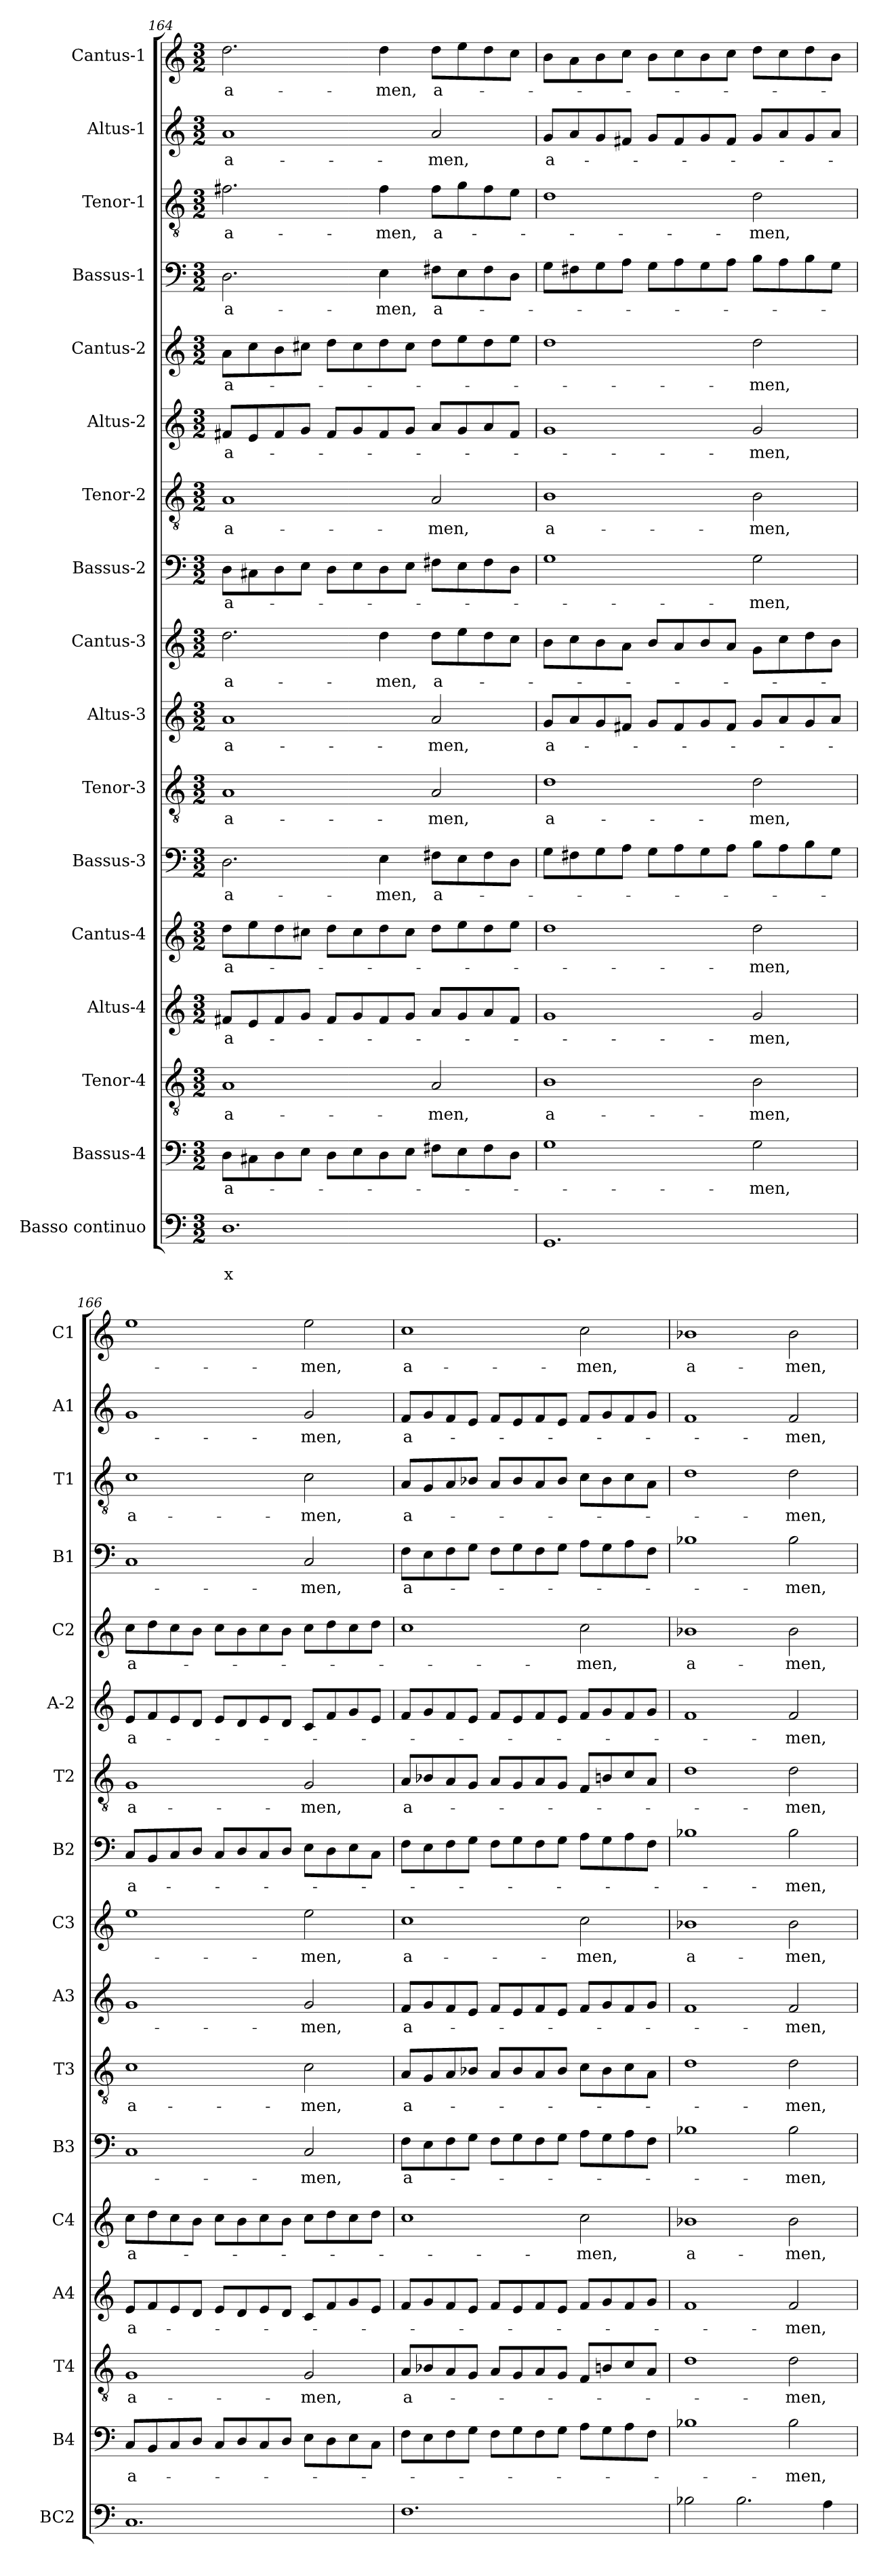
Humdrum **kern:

**kern	**text	**text	**kern	**text	**kern	**text	**kern	**text	**kern	**text	**kern	**text	**kern	**text	**kern	**text	**kern	**text	**kern	**text	**kern	**text	**kern	**text	**kern	**text	**kern	**text	**kern	**text	**kern	**text	**kern	**text
*part17	*part17	*part17	*part16	*part16	*part15	*part15	*part14	*part14	*part13	*part13	*part12	*part12	*part11	*part11	*part10	*part10	*part9	*part9	*part8	*part8	*part7	*part7	*part6	*part6	*part5	*part5	*part4	*part4	*part3	*part3	*part2	*part2	*part1	*part1
*staff17	*staff17	*staff17	*staff16	*staff16	*staff15	*staff15	*staff14	*staff14	*staff13	*staff13	*staff12	*staff12	*staff11	*staff11	*staff10	*staff10	*staff9	*staff9	*staff8	*staff8	*staff7	*staff7	*staff6	*staff6	*staff5	*staff5	*staff4	*staff4	*staff3	*staff3	*staff2	*staff2	*staff1	*staff1
*I"Basso continuo	*	*	*I"Bassus-4	*	*I"Tenor-4	*	*I"Altus-4	*	*I"Cantus-4	*	*I"Bassus-3	*	*I"Tenor-3	*	*I"Altus-3	*	*I"Cantus-3	*	*I"Bassus-2	*	*I"Tenor-2	*	*I"Altus-2	*	*I"Cantus-2	*	*I"Bassus-1	*	*I"Tenor-1	*	*I"Altus-1	*	*I"Cantus-1	*
*I'BC2	*	*	*I'B4	*	*I'T4	*	*I'A4	*	*I'C4	*	*I'B3	*	*I'T3	*	*I'A3	*	*I'C3	*	*I'B2	*	*I'T2	*	*I'A-2	*	*I'C2	*	*I'B1	*	*I'T1	*	*I'A1	*	*I'C1	*
*clefF4	*	*	*clefF4	*	*clefGv2	*	*clefG2	*	*clefG2	*	*clefF4	*	*clefGv2	*	*clefG2	*	*clefG2	*	*clefF4	*	*clefGv2	*	*clefG2	*	*clefG2	*	*clefF4	*	*clefGv2	*	*clefG2	*	*clefG2	*
*k[]	*	*	*k[]	*	*k[]	*	*k[]	*	*k[]	*	*k[]	*	*k[]	*	*k[]	*	*k[]	*	*k[]	*	*k[]	*	*k[]	*	*k[]	*	*k[]	*	*k[]	*	*k[]	*	*k[]	*
*C:	*	*	*C:	*	*C:	*	*C:	*	*C:	*	*C:	*	*C:	*	*C:	*	*C:	*	*C:	*	*C:	*	*C:	*	*C:	*	*C:	*	*C:	*	*C:	*	*C:	*
*M3/2	*	*	*M3/2	*	*M3/2	*	*M3/2	*	*M3/2	*	*M3/2	*	*M3/2	*	*M3/2	*	*M3/2	*	*M3/2	*	*M3/2	*	*M3/2	*	*M3/2	*	*M3/2	*	*M3/2	*	*M3/2	*	*M3/2	*
=164	=164	=164	=164	=164	=164	=164	=164	=164	=164	=164	=164	=164	=164	=164	=164	=164	=164	=164	=164	=164	=164	=164	=164	=164	=164	=164	=164	=164	=164	=164	=164	=164	=164	=164
!	!	!LO:LY:b	!	!LO:LY:b	!	!LO:LY:b	!	!LO:LY:b	!	!LO:LY:b	!	!LO:LY:b	!	!LO:LY:b	!	!LO:LY:b	!	!LO:LY:b	!	!LO:LY:b	!	!LO:LY:b	!	!LO:LY:b	!	!LO:LY:b	!	!LO:LY:b	!	!LO:LY:b	!	!LO:LY:b	!	!LO:LY:b
1.D	.	x	8D\L	a-	1A	a-	8f#X/L	a-	8dd\L	a-	2.D\	a-	1A	a-	1a	a-	2.dd\	a-	8D\L	a-	1A	a-	8f#X/L	a-	8a\L	a-	2.D\	a-	2.f#X\	a-	1a	a-	2.dd\	a-
.	.	.	8C#X\	.	.	.	8e/	.	8ee\	.	.	.	.	.	.	.	.	.	8C#X\	.	.	.	8e/	.	8cc\	.	.	.	.	.	.	.	.	.
.	.	.	8D\	.	.	.	8f#/	.	8dd\	.	.	.	.	.	.	.	.	.	8D\	.	.	.	8f#/	.	8b\	.	.	.	.	.	.	.	.	.
.	.	.	8E\J	.	.	.	8g/J	.	8cc#X\J	.	.	.	.	.	.	.	.	.	8E\J	.	.	.	8g/J	.	8cc#X\J	.	.	.	.	.	.	.	.	.
.	.	.	8D\L	.	.	.	8f#/L	.	8dd\L	.	.	.	.	.	.	.	.	.	8D\L	.	.	.	8f#/L	.	8dd\L	.	.	.	.	.	.	.	.	.
.	.	.	8E\	.	.	.	8g/	.	8cc#\	.	.	.	.	.	.	.	.	.	8E\	.	.	.	8g/	.	8cc#\	.	.	.	.	.	.	.	.	.
!	!	!	!	!	!	!	!	!	!	!	!	!LO:LY:b	!	!	!	!	!	!LO:LY:b	!	!	!	!	!	!	!	!	!	!LO:LY:b	!	!LO:LY:b	!	!	!	!LO:LY:b
.	.	.	8D\	.	.	.	8f#/	.	8dd\	.	4E\	-men,	.	.	.	.	4dd\	-men,	8D\	.	.	.	8f#/	.	8dd\	.	4E\	-men,	4f#\	-men,	.	.	4dd\	-men,
.	.	.	8E\J	.	.	.	8g/J	.	8cc#\J	.	.	.	.	.	.	.	.	.	8E\J	.	.	.	8g/J	.	8cc#\J	.	.	.	.	.	.	.	.	.
!	!	!	!	!	!	!LO:LY:b	!	!	!	!	!	!LO:LY:b	!	!LO:LY:b	!	!LO:LY:b	!	!LO:LY:b	!	!	!	!LO:LY:b	!	!	!	!	!	!LO:LY:b	!	!LO:LY:b	!	!LO:LY:b	!	!LO:LY:b
.	.	.	8F#X\L	.	2A/	-men,	8a/L	.	8dd\L	.	8F#X\L	a-	2A/	-men,	2a/	-men,	8dd\L	a-	8F#X\L	.	2A/	-men,	8a/L	.	8dd\L	.	8F#X\L	a-	8f#\L	a-	2a/	-men,	8dd\L	a-
.	.	.	8E\	.	.	.	8g/	.	8ee\	.	8E\	.	.	.	.	.	8ee\	.	8E\	.	.	.	8g/	.	8ee\	.	8E\	.	8g\	.	.	.	8ee\	.
.	.	.	8F#\	.	.	.	8a/	.	8dd\	.	8F#\	.	.	.	.	.	8dd\	.	8F#\	.	.	.	8a/	.	8dd\	.	8F#\	.	8f#\	.	.	.	8dd\	.
.	.	.	8D\J	.	.	.	8f#/J	.	8ee\J	.	8D\J	.	.	.	.	.	8cc\J	.	8D\J	.	.	.	8f#/J	.	8ee\J	.	8D\J	.	8e\J	.	.	.	8cc\J	.
=165	=165	=165	=165	=165	=165	=165	=165	=165	=165	=165	=165	=165	=165	=165	=165	=165	=165	=165	=165	=165	=165	=165	=165	=165	=165	=165	=165	=165	=165	=165	=165	=165	=165	=165
!	!	!	!	!	!	!LO:LY:b	!	!	!	!	!	!	!	!LO:LY:b	!	!LO:LY:b	!	!	!	!	!	!LO:LY:b	!	!	!	!	!	!	!	!	!	!LO:LY:b	!	!
1.GG	.	.	1G	.	1B	a-	1g	.	1dd	.	8G\L	.	1d	a-	8g/L	a-	8b\L	.	1G	.	1B	a-	1g	.	1dd	.	8G\L	.	1d	.	8g/L	a-	8b\L	.
.	.	.	.	.	.	.	.	.	.	.	8F#X\	.	.	.	8a/	.	8cc\	.	.	.	.	.	.	.	.	.	8F#X\	.	.	.	8a/	.	8a\	.
.	.	.	.	.	.	.	.	.	.	.	8G\	.	.	.	8g/	.	8b\	.	.	.	.	.	.	.	.	.	8G\	.	.	.	8g/	.	8b\	.
.	.	.	.	.	.	.	.	.	.	.	8A\J	.	.	.	8f#X/J	.	8a\J	.	.	.	.	.	.	.	.	.	8A\J	.	.	.	8f#X/J	.	8cc\J	.
.	.	.	.	.	.	.	.	.	.	.	8G\L	.	.	.	8g/L	.	8b/L	.	.	.	.	.	.	.	.	.	8G\L	.	.	.	8g/L	.	8b\L	.
.	.	.	.	.	.	.	.	.	.	.	8A\	.	.	.	8f#/	.	8a/	.	.	.	.	.	.	.	.	.	8A\	.	.	.	8f#/	.	8cc\	.
.	.	.	.	.	.	.	.	.	.	.	8G\	.	.	.	8g/	.	8b/	.	.	.	.	.	.	.	.	.	8G\	.	.	.	8g/	.	8b\	.
.	.	.	.	.	.	.	.	.	.	.	8A\J	.	.	.	8f#/J	.	8a/J	.	.	.	.	.	.	.	.	.	8A\J	.	.	.	8f#/J	.	8cc\J	.
!	!	!	!	!LO:LY:b	!	!LO:LY:b	!	!LO:LY:b	!	!LO:LY:b	!	!	!	!LO:LY:b	!	!	!	!	!	!LO:LY:b	!	!LO:LY:b	!	!LO:LY:b	!	!LO:LY:b	!	!	!	!LO:LY:b	!	!	!	!
.	.	.	2G\	-men,	2B\	-men,	2g/	-men,	2dd\	-men,	8B\L	.	2d\	-men,	8g/L	.	8g\L	.	2G\	-men,	2B\	-men,	2g/	-men,	2dd\	-men,	8B\L	.	2d\	-men,	8g/L	.	8dd\L	.
.	.	.	.	.	.	.	.	.	.	.	8A\	.	.	.	8a/	.	8cc\	.	.	.	.	.	.	.	.	.	8A\	.	.	.	8a/	.	8cc\	.
.	.	.	.	.	.	.	.	.	.	.	8B\	.	.	.	8g/	.	8dd\	.	.	.	.	.	.	.	.	.	8B\	.	.	.	8g/	.	8dd\	.
.	.	.	.	.	.	.	.	.	.	.	8G\J	.	.	.	8a/J	.	8b\J	.	.	.	.	.	.	.	.	.	8G\J	.	.	.	8a/J	.	8b\J	.
=166	=166	=166	=166	=166	=166	=166	=166	=166	=166	=166	=166	=166	=166	=166	=166	=166	=166	=166	=166	=166	=166	=166	=166	=166	=166	=166	=166	=166	=166	=166	=166	=166	=166	=166
!	!	!	!	!LO:LY:b	!	!LO:LY:b	!	!LO:LY:b	!	!LO:LY:b	!	!	!	!LO:LY:b	!	!	!	!	!	!LO:LY:b	!	!LO:LY:b	!	!LO:LY:b	!	!LO:LY:b	!	!	!	!LO:LY:b	!	!	!	!
1.C	.	.	8C/L	a-	1G	a-	8e/L	a-	8cc\L	a-	1C	.	1c	a-	1g	.	1ee	.	8C/L	a-	1G	a-	8e/L	a-	8cc\L	a-	1C	.	1c	a-	1g	.	1ee	.
.	.	.	8BB/	.	.	.	8f/	.	8dd\	.	.	.	.	.	.	.	.	.	8BB/	.	.	.	8f/	.	8dd\	.	.	.	.	.	.	.	.	.
.	.	.	8C/	.	.	.	8e/	.	8cc\	.	.	.	.	.	.	.	.	.	8C/	.	.	.	8e/	.	8cc\	.	.	.	.	.	.	.	.	.
.	.	.	8D/J	.	.	.	8d/J	.	8b\J	.	.	.	.	.	.	.	.	.	8D/J	.	.	.	8d/J	.	8b\J	.	.	.	.	.	.	.	.	.
.	.	.	8C/L	.	.	.	8e/L	.	8cc\L	.	.	.	.	.	.	.	.	.	8C/L	.	.	.	8e/L	.	8cc\L	.	.	.	.	.	.	.	.	.
.	.	.	8D/	.	.	.	8d/	.	8b\	.	.	.	.	.	.	.	.	.	8D/	.	.	.	8d/	.	8b\	.	.	.	.	.	.	.	.	.
.	.	.	8C/	.	.	.	8e/	.	8cc\	.	.	.	.	.	.	.	.	.	8C/	.	.	.	8e/	.	8cc\	.	.	.	.	.	.	.	.	.
.	.	.	8D/J	.	.	.	8d/J	.	8b\J	.	.	.	.	.	.	.	.	.	8D/J	.	.	.	8d/J	.	8b\J	.	.	.	.	.	.	.	.	.
!	!	!	!	!	!	!LO:LY:b	!	!	!	!	!	!LO:LY:b	!	!LO:LY:b	!	!LO:LY:b	!	!LO:LY:b	!	!	!	!LO:LY:b	!	!	!	!	!	!LO:LY:b	!	!LO:LY:b	!	!LO:LY:b	!	!LO:LY:b
.	.	.	8E\L	.	2G/	-men,	8c/L	.	8cc\L	.	2C/	-men,	2c\	-men,	2g/	-men,	2ee\	-men,	8E\L	.	2G/	-men,	8c/L	.	8cc\L	.	2C/	-men,	2c\	-men,	2g/	-men,	2ee\	-men,
.	.	.	8D\	.	.	.	8f/	.	8dd\	.	.	.	.	.	.	.	.	.	8D\	.	.	.	8f/	.	8dd\	.	.	.	.	.	.	.	.	.
.	.	.	8E\	.	.	.	8g/	.	8cc\	.	.	.	.	.	.	.	.	.	8E\	.	.	.	8g/	.	8cc\	.	.	.	.	.	.	.	.	.
.	.	.	8C\J	.	.	.	8e/J	.	8dd\J	.	.	.	.	.	.	.	.	.	8C\J	.	.	.	8e/J	.	8dd\J	.	.	.	.	.	.	.	.	.
!!LO:PB:g=z
=167	=167	=167	=167	=167	=167	=167	=167	=167	=167	=167	=167	=167	=167	=167	=167	=167	=167	=167	=167	=167	=167	=167	=167	=167	=167	=167	=167	=167	=167	=167	=167	=167	=167	=167
!	!	!	!	!	!	!LO:LY:b	!	!	!	!	!	!LO:LY:b	!	!LO:LY:b	!	!LO:LY:b	!	!LO:LY:b	!	!	!	!LO:LY:b	!	!	!	!	!	!LO:LY:b	!	!LO:LY:b	!	!LO:LY:b	!	!LO:LY:b
1.F	.	.	8F\L	.	8A/L	a-	8f/L	.	1cc	.	8F\L	a-	8A/L	a-	8f/L	a-	1cc	a-	8F\L	.	8A/L	a-	8f/L	.	1cc	.	8F\L	a-	8A/L	a-	8f/L	a-	1cc	a-
.	.	.	8E\	.	8B-X/	.	8g/	.	.	.	8E\	.	8G/	.	8g/	.	.	.	8E\	.	8B-X/	.	8g/	.	.	.	8E\	.	8G/	.	8g/	.	.	.
.	.	.	8F\	.	8A/	.	8f/	.	.	.	8F\	.	8A/	.	8f/	.	.	.	8F\	.	8A/	.	8f/	.	.	.	8F\	.	8A/	.	8f/	.	.	.
.	.	.	8G\J	.	8G/J	.	8e/J	.	.	.	8G\J	.	8B-X/J	.	8e/J	.	.	.	8G\J	.	8G/J	.	8e/J	.	.	.	8G\J	.	8B-X/J	.	8e/J	.	.	.
.	.	.	8F\L	.	8A/L	.	8f/L	.	.	.	8F\L	.	8A/L	.	8f/L	.	.	.	8F\L	.	8A/L	.	8f/L	.	.	.	8F\L	.	8A/L	.	8f/L	.	.	.
.	.	.	8G\	.	8G/	.	8e/	.	.	.	8G\	.	8B-/	.	8e/	.	.	.	8G\	.	8G/	.	8e/	.	.	.	8G\	.	8B-/	.	8e/	.	.	.
.	.	.	8F\	.	8A/	.	8f/	.	.	.	8F\	.	8A/	.	8f/	.	.	.	8F\	.	8A/	.	8f/	.	.	.	8F\	.	8A/	.	8f/	.	.	.
.	.	.	8G\J	.	8G/J	.	8e/J	.	.	.	8G\J	.	8B-/J	.	8e/J	.	.	.	8G\J	.	8G/J	.	8e/J	.	.	.	8G\J	.	8B-/J	.	8e/J	.	.	.
!	!	!	!	!	!	!	!	!	!	!LO:LY:b	!	!	!	!	!	!	!	!LO:LY:b	!	!	!	!	!	!	!	!LO:LY:b	!	!	!	!	!	!	!	!LO:LY:b
.	.	.	8A\L	.	8F/L	.	8f/L	.	2cc\	-men,	8A\L	.	8c\L	.	8f/L	.	2cc\	-men,	8A\L	.	8F/L	.	8f/L	.	2cc\	-men,	8A\L	.	8c\L	.	8f/L	.	2cc\	-men,
.	.	.	8G\	.	8Bn/	.	8g/	.	.	.	8G\	.	8B-\	.	8g/	.	.	.	8G\	.	8Bn/	.	8g/	.	.	.	8G\	.	8B-\	.	8g/	.	.	.
.	.	.	8A\	.	8c/	.	8f/	.	.	.	8A\	.	8c\	.	8f/	.	.	.	8A\	.	8c/	.	8f/	.	.	.	8A\	.	8c\	.	8f/	.	.	.
.	.	.	8F\J	.	8A/J	.	8g/J	.	.	.	8F\J	.	8A\J	.	8g/J	.	.	.	8F\J	.	8A/J	.	8g/J	.	.	.	8F\J	.	8A\J	.	8g/J	.	.	.
=168	=168	=168	=168	=168	=168	=168	=168	=168	=168	=168	=168	=168	=168	=168	=168	=168	=168	=168	=168	=168	=168	=168	=168	=168	=168	=168	=168	=168	=168	=168	=168	=168	=168	=168
!	!	!	!	!	!	!	!	!	!	!LO:LY:b	!	!	!	!	!	!	!	!LO:LY:b	!	!	!	!	!	!	!	!LO:LY:b	!	!	!	!	!	!	!	!LO:LY:b
2B-X\	.	.	1B-X	.	1d	.	1f	.	1b-X	a-	1B-X	.	1d	.	1f	.	1b-X	a-	1B-X	.	1d	.	1f	.	1b-X	a-	1B-X	.	1d	.	1f	.	1b-X	a-
2.B-\	.	.	.	.	.	.	.	.	.	.	.	.	.	.	.	.	.	.	.	.	.	.	.	.	.	.	.	.	.	.	.	.	.	.
!	!	!	!	!LO:LY:b	!	!LO:LY:b	!	!LO:LY:b	!	!LO:LY:b	!	!LO:LY:b	!	!LO:LY:b	!	!LO:LY:b	!	!LO:LY:b	!	!LO:LY:b	!	!LO:LY:b	!	!LO:LY:b	!	!LO:LY:b	!	!LO:LY:b	!	!LO:LY:b	!	!LO:LY:b	!	!LO:LY:b
.	.	.	2B-\	-men,	2d\	-men,	2f/	-men,	2b-\	-men,	2B-\	-men,	2d\	-men,	2f/	-men,	2b-\	-men,	2B-\	-men,	2d\	-men,	2f/	-men,	2b-\	-men,	2B-\	-men,	2d\	-men,	2f/	-men,	2b-\	-men,
4A\	.	.	.	.	.	.	.	.	.	.	.	.	.	.	.	.	.	.	.	.	.	.	.	.	.	.	.	.	.	.	.	.	.	.
=	=	=	=	=	=	=	=	=	=	=	=	=	=	=	=	=	=	=	=	=	=	=	=	=	=	=	=	=	=	=	=	=	=	=
*-	*-	*-	*-	*-	*-	*-	*-	*-	*-	*-	*-	*-	*-	*-	*-	*-	*-	*-	*-	*-	*-	*-	*-	*-	*-	*-	*-	*-	*-	*-	*-	*-	*-	*-
